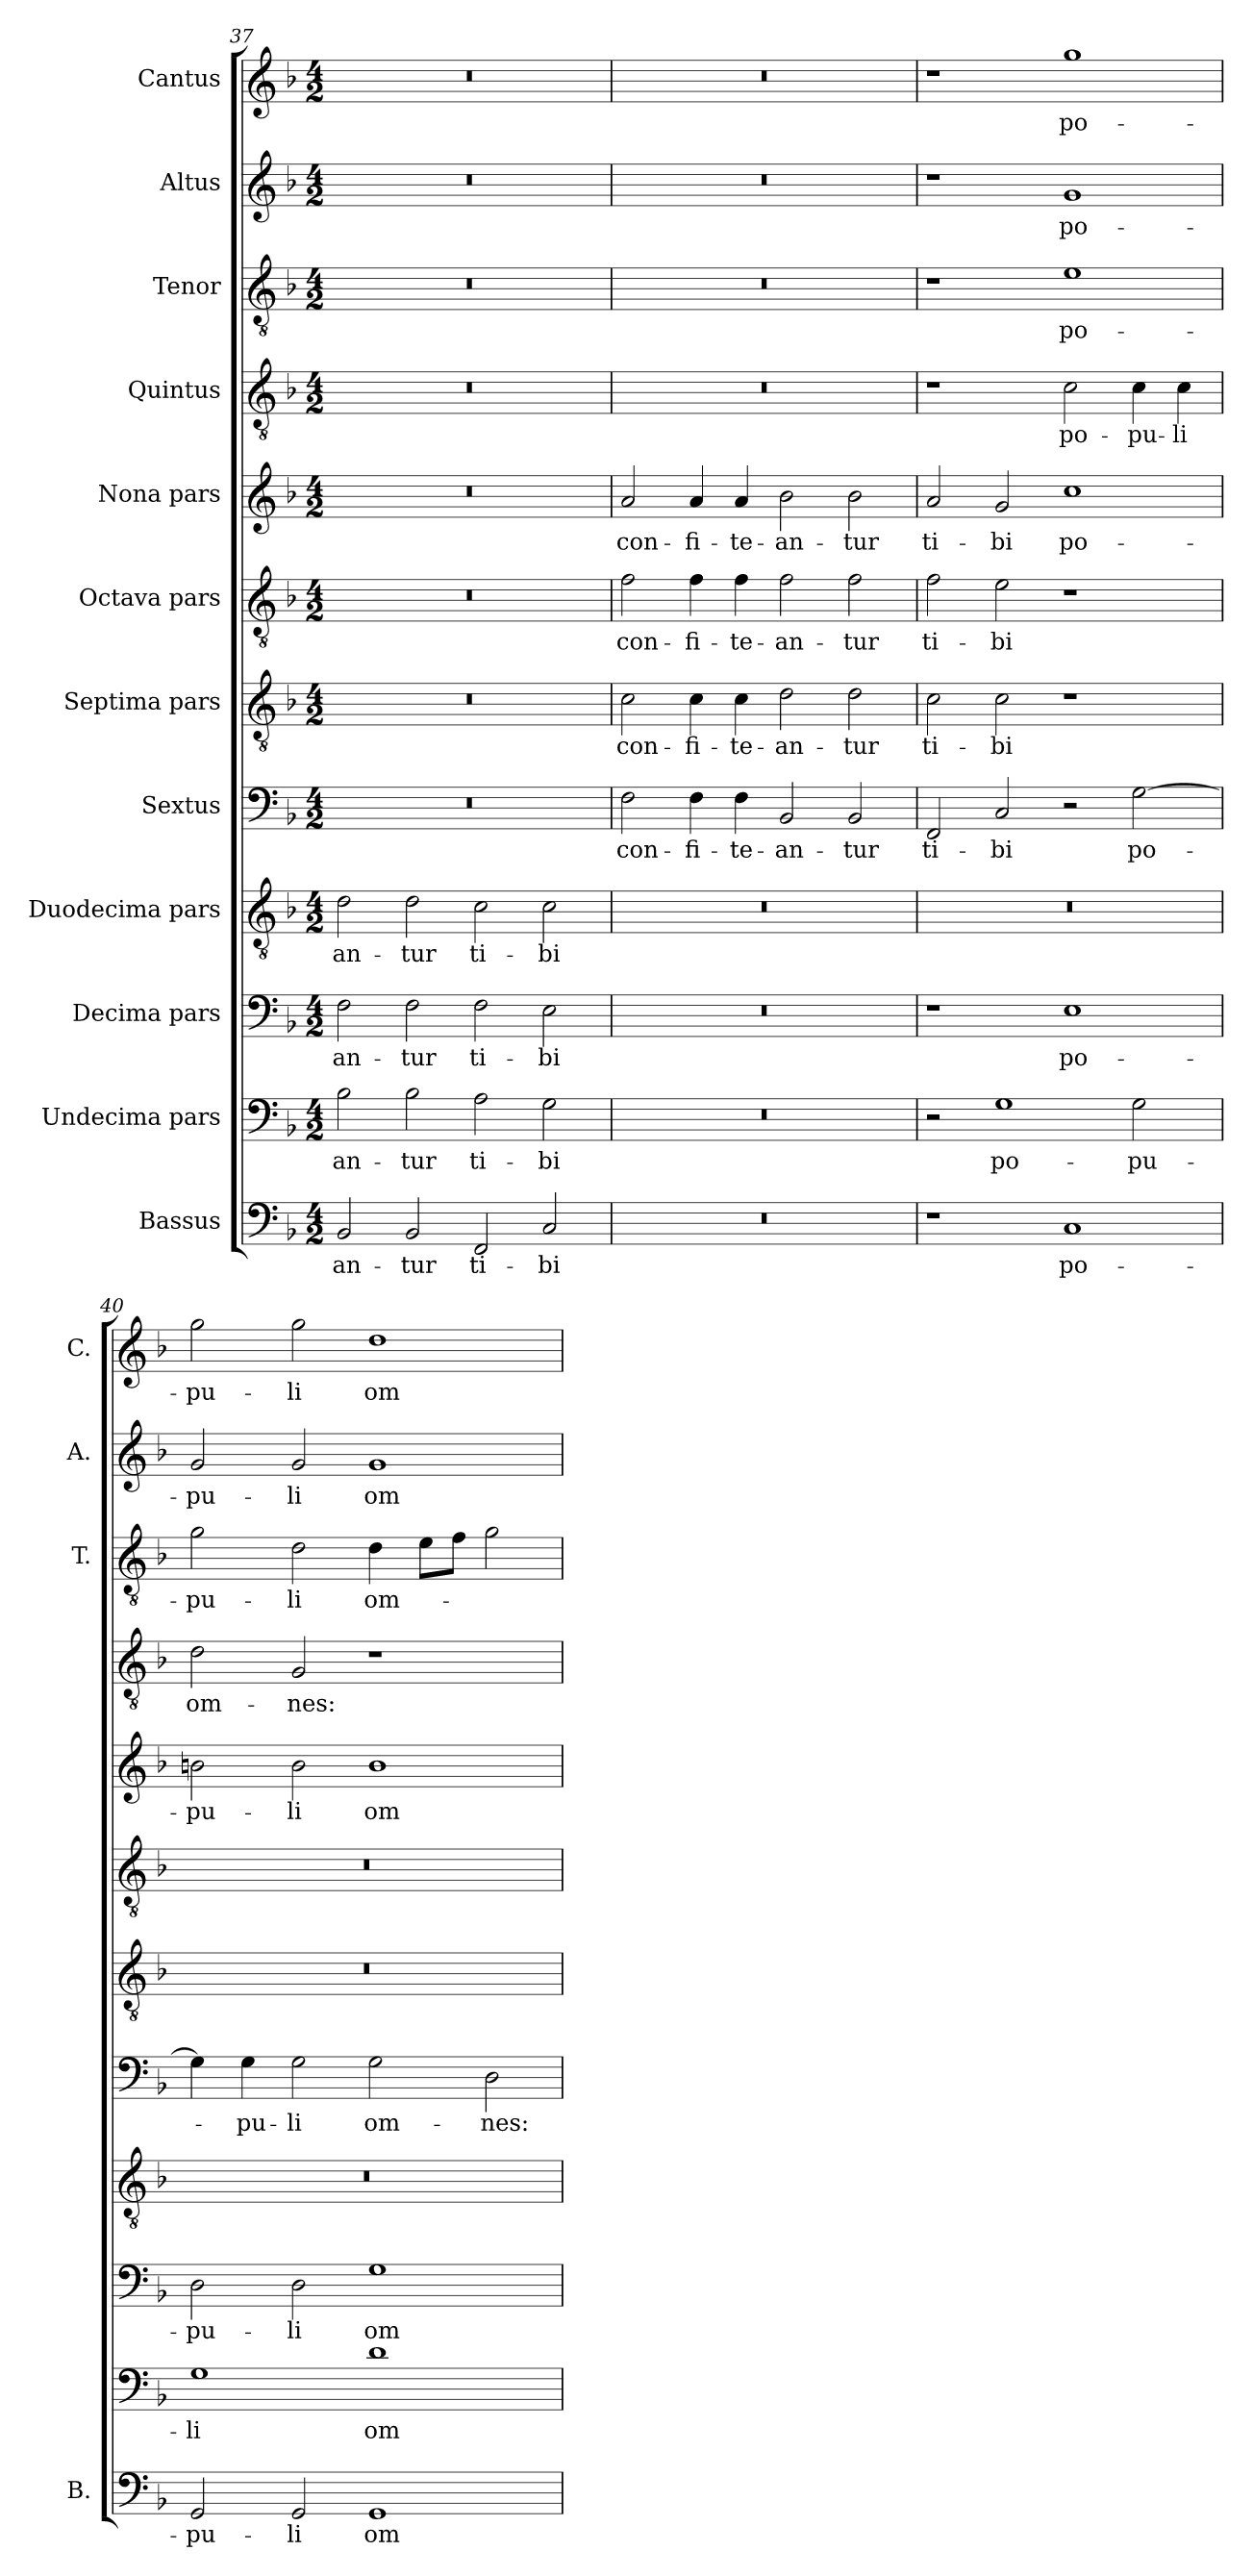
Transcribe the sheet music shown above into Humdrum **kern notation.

**kern	**text	**kern	**text	**kern	**text	**kern	**text	**kern	**text	**kern	**text	**kern	**text	**kern	**text	**kern	**text	**kern	**text	**kern	**text	**kern	**text
*part12	*part12	*part11	*part11	*part10	*part10	*part9	*part9	*part8	*part8	*part7	*part7	*part6	*part6	*part5	*part5	*part4	*part4	*part3	*part3	*part2	*part2	*part1	*part1
*staff12	*staff12	*staff11	*staff11	*staff10	*staff10	*staff9	*staff9	*staff8	*staff8	*staff7	*staff7	*staff6	*staff6	*staff5	*staff5	*staff4	*staff4	*staff3	*staff3	*staff2	*staff2	*staff1	*staff1
*I"Bassus	*	*I"Undecima pars	*	*I"Decima pars	*	*I"Duodecima pars	*	*I"Sextus	*	*I"Septima pars	*	*I"Octava pars	*	*I"Nona pars	*	*I"Quintus	*	*I"Tenor	*	*I"Altus	*	*I"Cantus	*
*I'B.	*	*	*	*	*	*	*	*	*	*	*	*	*	*	*	*	*	*I'T.	*	*I'A.	*	*I'C.	*
!!LO:PB:g=z
*clefF4	*	*clefF4	*	*clefF4	*	*clefGv2	*	*clefF4	*	*clefGv2	*	*clefGv2	*	*clefG2	*	*clefGv2	*	*clefGv2	*	*clefG2	*	*clefG2	*
*	*	*	*	*	*	*ITrd7c12	*	*	*	*ITrd7c12	*	*ITrd7c12	*	*	*	*ITrd7c12	*	*ITrd7c12	*	*	*	*	*
*k[b-]	*	*k[b-]	*	*k[b-]	*	*k[b-]	*	*k[b-]	*	*k[b-]	*	*k[b-]	*	*k[b-]	*	*k[b-]	*	*k[b-]	*	*k[b-]	*	*k[b-]	*
*F:	*	*F:	*	*F:	*	*F:	*	*F:	*	*F:	*	*F:	*	*F:	*	*F:	*	*F:	*	*F:	*	*F:	*
*M4/2	*	*M4/2	*	*M4/2	*	*M4/2	*	*M4/2	*	*M4/2	*	*M4/2	*	*M4/2	*	*M4/2	*	*M4/2	*	*M4/2	*	*M4/2	*
=37	=37	=37	=37	=37	=37	=37	=37	=37	=37	=37	=37	=37	=37	=37	=37	=37	=37	=37	=37	=37	=37	=37	=37
!	!LO:LY:b	!	!LO:LY:b	!	!LO:LY:b	!	!LO:LY:b	!LO:N:vis=1	!	!LO:N:vis=1	!	!LO:N:vis=1	!	!LO:N:vis=1	!	!LO:N:vis=1	!	!LO:N:vis=1	!	!LO:N:vis=1	!	!LO:N:vis=1	!
2BB-/	-an-	2B-\	-an-	2F\	-an-	2D\	-an-	0r	.	0r	.	0r	.	0r	.	0r	.	0r	.	0r	.	0r	.
!	!LO:LY:b	!	!LO:LY:b	!	!LO:LY:b	!	!LO:LY:b	!	!	!	!	!	!	!	!	!	!	!	!	!	!	!	!
2BB-/	-tur	2B-\	-tur	2F\	-tur	2D\	-tur	.	.	.	.	.	.	.	.	.	.	.	.	.	.	.	.
!	!LO:LY:b	!	!LO:LY:b	!	!LO:LY:b	!	!LO:LY:b	!	!	!	!	!	!	!	!	!	!	!	!	!	!	!	!
2FF/	ti-	2A\	ti-	2F\	ti-	2C\	ti-	.	.	.	.	.	.	.	.	.	.	.	.	.	.	.	.
!	!LO:LY:b	!	!LO:LY:b	!	!LO:LY:b	!	!LO:LY:b	!	!	!	!	!	!	!	!	!	!	!	!	!	!	!	!
2C/	-bi	2G\	-bi	2E\	-bi	2C\	-bi	.	.	.	.	.	.	.	.	.	.	.	.	.	.	.	.
=38	=38	=38	=38	=38	=38	=38	=38	=38	=38	=38	=38	=38	=38	=38	=38	=38	=38	=38	=38	=38	=38	=38	=38
!LO:N:vis=1	!	!LO:N:vis=1	!	!LO:N:vis=1	!	!LO:N:vis=1	!	!	!LO:LY:b	!	!LO:LY:b	!	!LO:LY:b	!	!LO:LY:b	!LO:N:vis=1	!	!LO:N:vis=1	!	!LO:N:vis=1	!	!LO:N:vis=1	!
0r	.	0r	.	0r	.	0r	.	2F\	con-	2C\	con-	2F\	con-	2a/	con-	0r	.	0r	.	0r	.	0r	.
!	!	!	!	!	!	!	!	!	!LO:LY:b	!	!LO:LY:b	!	!LO:LY:b	!	!LO:LY:b	!	!	!	!	!	!	!	!
.	.	.	.	.	.	.	.	4F\	-fi-	4C\	-fi-	4F\	-fi-	4a/	-fi-	.	.	.	.	.	.	.	.
!	!	!	!	!	!	!	!	!	!LO:LY:b	!	!LO:LY:b	!	!LO:LY:b	!	!LO:LY:b	!	!	!	!	!	!	!	!
.	.	.	.	.	.	.	.	4F\	-te-	4C\	-te-	4F\	-te-	4a/	-te-	.	.	.	.	.	.	.	.
!	!	!	!	!	!	!	!	!	!LO:LY:b	!	!LO:LY:b	!	!LO:LY:b	!	!LO:LY:b	!	!	!	!	!	!	!	!
.	.	.	.	.	.	.	.	2BB-/	-an-	2D\	-an-	2F\	-an-	2b-\	-an-	.	.	.	.	.	.	.	.
!	!	!	!	!	!	!	!	!	!LO:LY:b	!	!LO:LY:b	!	!LO:LY:b	!	!LO:LY:b	!	!	!	!	!	!	!	!
.	.	.	.	.	.	.	.	2BB-/	-tur	2D\	-tur	2F\	-tur	2b-\	-tur	.	.	.	.	.	.	.	.
=39	=39	=39	=39	=39	=39	=39	=39	=39	=39	=39	=39	=39	=39	=39	=39	=39	=39	=39	=39	=39	=39	=39	=39
!	!	!	!	!	!	!LO:N:vis=1	!	!	!LO:LY:b	!	!LO:LY:b	!	!LO:LY:b	!	!LO:LY:b	!	!	!	!	!	!	!	!
1r	.	2r	.	1r	.	0r	.	2FF/	ti-	2C\	ti-	2F\	ti-	2a/	ti-	1r	.	1r	.	1r	.	1r	.
!	!	!	!LO:LY:b	!	!	!	!	!	!LO:LY:b	!	!LO:LY:b	!	!LO:LY:b	!	!LO:LY:b	!	!	!	!	!	!	!	!
.	.	1G	po-	.	.	.	.	2C/	-bi	2C\	-bi	2E\	-bi	2g/	-bi	.	.	.	.	.	.	.	.
!	!LO:LY:b	!	!	!	!LO:LY:b	!	!	!	!	!	!	!	!	!	!LO:LY:b	!	!LO:LY:b	!	!LO:LY:b	!	!LO:LY:b	!	!LO:LY:b
1C	po-	.	.	1E	po-	.	.	2r	.	1r	.	1r	.	1cc	po-	2C\	po-	1E	po-	1g	po-	1gg	po-
!	!	!	!LO:LY:b	!	!	!	!	!	!LO:LY:b	!	!	!	!	!	!	!	!LO:LY:b	!	!	!	!	!	!
.	.	2G\	-pu-	.	.	.	.	[>2G\	po-	.	.	.	.	.	.	4C\	-pu-	.	.	.	.	.	.
!	!	!	!	!	!	!	!	!	!	!	!	!	!	!	!	!	!LO:LY:b	!	!	!	!	!	!
.	.	.	.	.	.	.	.	.	.	.	.	.	.	.	.	4C\	-li	.	.	.	.	.	.
=40	=40	=40	=40	=40	=40	=40	=40	=40	=40	=40	=40	=40	=40	=40	=40	=40	=40	=40	=40	=40	=40	=40	=40
!	!LO:LY:b	!	!LO:LY:b	!	!LO:LY:b	!LO:N:vis=1	!	!	!	!LO:N:vis=1	!	!LO:N:vis=1	!	!	!LO:LY:b	!	!LO:LY:b	!	!LO:LY:b	!	!LO:LY:b	!	!LO:LY:b
2GG/	-pu-	1G	-li	2D\	-pu-	0r	.	4G\]	.	0r	.	0r	.	2bn\	-pu-	2D\	om-	2G\	-pu-	2g/	-pu-	2gg\	-pu-
!	!	!	!	!	!	!	!	!	!LO:LY:b	!	!	!	!	!	!	!	!	!	!	!	!	!	!
.	.	.	.	.	.	.	.	4G\	-pu-	.	.	.	.	.	.	.	.	.	.	.	.	.	.
!	!LO:LY:b	!	!	!	!LO:LY:b	!	!	!	!LO:LY:b	!	!	!	!	!	!LO:LY:b	!	!LO:LY:b	!	!LO:LY:b	!	!LO:LY:b	!	!LO:LY:b
2GG/	-li	.	.	2D\	-li	.	.	2G\	-li	.	.	.	.	2b\	-li	2GG/	-nes:	2D\	-li	2g/	-li	2gg\	-li
!	!LO:LY:b	!	!LO:LY:b	!	!LO:LY:b	!	!	!	!LO:LY:b	!	!	!	!	!	!LO:LY:b	!	!	!	!LO:LY:b	!	!LO:LY:b	!	!LO:LY:b
1GG	om-	1d	om-	1G	om-	.	.	2G\	om-	.	.	.	.	1b	om-	1r	.	4D\	om-	1g	om-	1dd	om-
.	.	.	.	.	.	.	.	.	.	.	.	.	.	.	.	.	.	8E\L	.	.	.	.	.
.	.	.	.	.	.	.	.	.	.	.	.	.	.	.	.	.	.	8F\J	.	.	.	.	.
!	!	!	!	!	!	!	!	!	!LO:LY:b	!	!	!	!	!	!	!	!	!	!	!	!	!	!
.	.	.	.	.	.	.	.	2D\	-nes:	.	.	.	.	.	.	.	.	2G\	.	.	.	.	.
=	=	=	=	=	=	=	=	=	=	=	=	=	=	=	=	=	=	=	=	=	=	=	=
*-	*-	*-	*-	*-	*-	*-	*-	*-	*-	*-	*-	*-	*-	*-	*-	*-	*-	*-	*-	*-	*-	*-	*-
